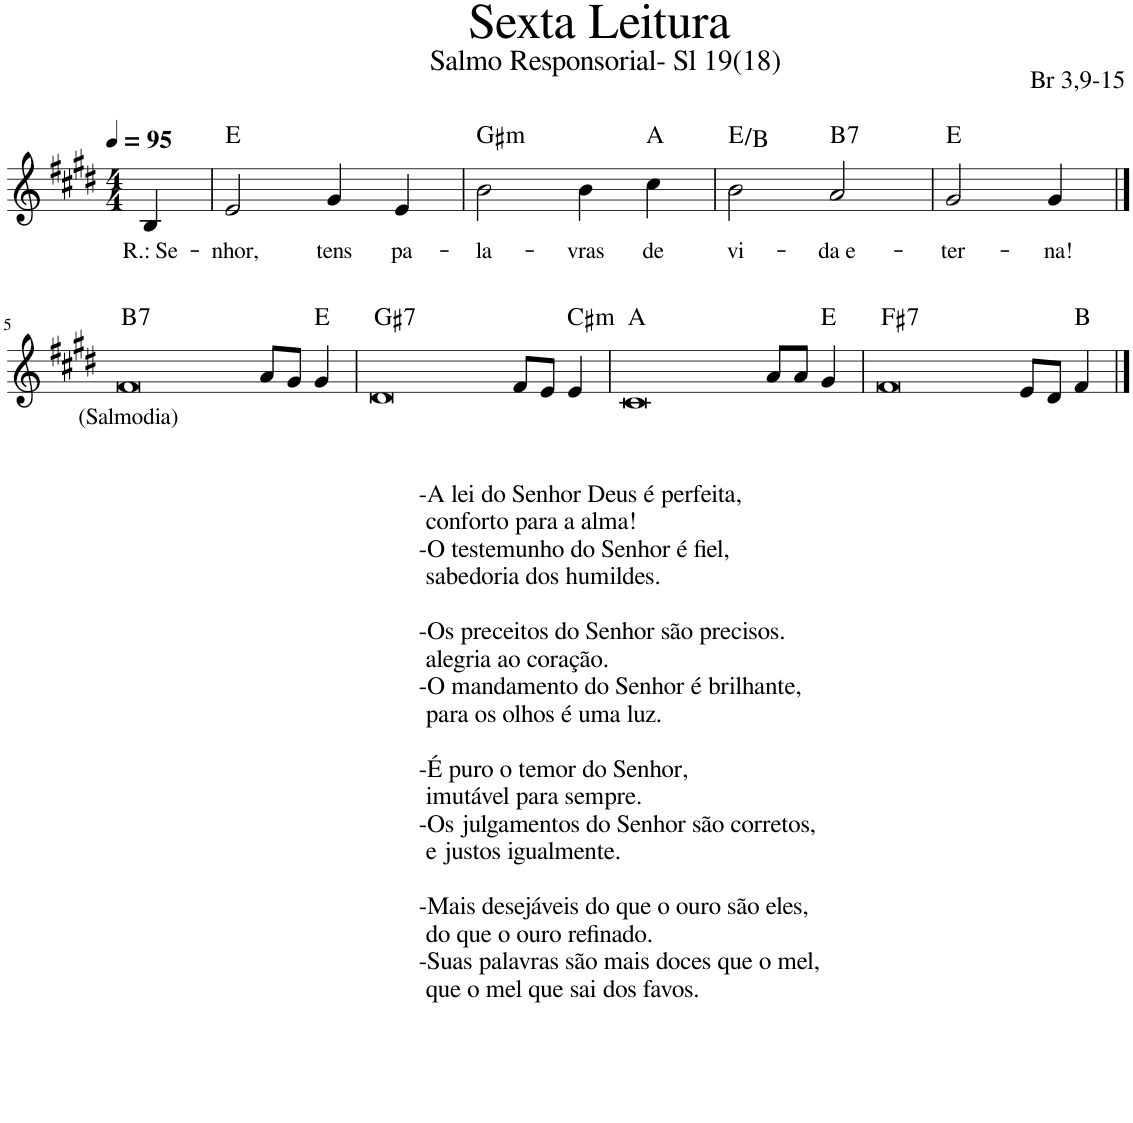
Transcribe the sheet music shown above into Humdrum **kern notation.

**kern	**text	**harte
*part1	*part1	*part1
*staff1	*staff1	*
*I"Voz	*	*
*I'Vo.	*	*
*clefG2	*	*
*k[f#c#g#d#]	*	*
*M4/4	*	*
*MM95	*	*
=	=	=
!	!LO:LY:b	!
4B/	R.: Se-	.
=1	=1	=1
!	!LO:LY:b	!
2e/	-nhor,	E:maj
!	!LO:LY:b	!
4g#/	tens	.
!	!LO:LY:b	!
4e/	pa-	.
=2	=2	=2
!	!LO:LY:b	!LO:H:kt=m
2b\	-la-	G#:min
!	!LO:LY:b	!
4b\	-vras	.
!	!LO:LY:b	!
4cc#\	de	A:maj
=3	=3	=3
!	!LO:LY:b	!
2b\	vi-	E:maj/5
!	!LO:LY:b	!LO:H:kt=7
2a/	-da e-	B:7
=4	=4	=4
!	!LO:LY:b	!
2g#/	-ter-	E:maj
!	!LO:LY:b	!
4g#/	-na!	.
!!LO:LB:g=z
==5	==5	==5
!LO:TX:b:t=-A lei do Senhor Deus é perfeita,	!	!
!LO:TX:b:t=conforto para a alma!	!	!
!LO:TX:b:t=-O testemunho do Senhor é fiel,	!	!
!LO:TX:b:t=sabedoria dos humildes.	!	!
!LO:TX:b:t=-Os preceitos do Senhor são precisos.	!	!
!LO:TX:b:t=alegria ao coração.	!	!
!LO:TX:b:t=-O mandamento do Senhor é brilhante,	!	!
!LO:TX:b:t=para os olhos é uma luz.	!	!
!LO:TX:b:t=-É puro o temor do Senhor,	!	!
!LO:TX:b:t=imutável para sempre.	!	!
!LO:TX:b:t=-Os julgamentos do Senhor são corretos,	!	!
!LO:TX:b:t=e justos igualmente.	!	!
!LO:TX:b:t=-Mais desejáveis do que o ouro são eles,	!	!
!LO:TX:b:t=do que o ouro refinado.	!	!
!LO:TX:b:t=-Suas palavras são mais doces que o mel,	!	!
!LO:TX:b:t=que o mel que sai dos favos.	!	!
!	!LO:LY:b	!LO:H:kt=7
[1f#	(Salmodia)	B:7
1ryy	.	.
8a/L	.	.
8g#/J	.	.
4g#/	.	E:maj
=6	=6	=6
!	!	!LO:H:kt=7
[1d#	.	G#:7
1f#]	.	.
8f#/L	.	.
8e/J	.	.
!	!	!LO:H:kt=m
4e/	.	C#:min
=7	=7	=7
[1c#	.	A:maj
1d#]	.	.
8a/L	.	.
8a/J	.	.
4g#/	.	E:maj
=8	=8	=8
!	!	!LO:H:kt=7
[1f#	.	F#:7
1c#]	.	.
8e/L	.	.
8d#/J	.	.
4f#/	.	B:maj
==9	==9	==9
1f#]	.	.
=	=	=
*-	*-	*-
